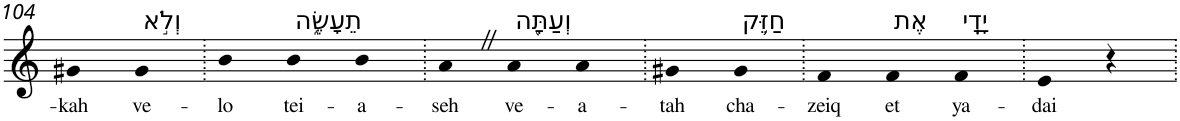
**kern	**text
*part1	*part1
*staff1	*staff1
*I"Piano	*
*I'Pno	*
!!LO:PB:g=z
*clefG2	*
*k[]	*
=104	=104
!	!LO:LY:b
4g#X	-kah
!LO:TX:a:t=וְלֹ֣א	!
!	!LO:LY:b
4g#	ve-
=105.	=105.
!	!LO:LY:b
4b	-lo
!LO:TX:a:t=תֵעָשֶׂ֑ה	!
!	!LO:LY:b
4b	tei-
!	!LO:LY:b
4b	-a-
=106.	=106.
!	!LO:LY:b
4aZ	-seh
!LO:TX:a:t=וְעַתָּ֖ה	!
!	!LO:LY:b
4a	ve-
!	!LO:LY:b
4a	-a-
=107.	=107.
!	!LO:LY:b
4g#X	-tah
!LO:TX:a:t=חַזֵּ֥ק	!
!	!LO:LY:b
4g#	cha-
=108.	=108.
!	!LO:LY:b
4f	-zeiq
!LO:TX:a:t=אֶת	!
!	!LO:LY:b
4f	et
!LO:TX:a:t=יָדָֽי	!
!	!LO:LY:b
4f	ya-
=109.	=109.
!	!LO:LY:b
4e	-dai
4r	.
=.	=.
*-	*-
